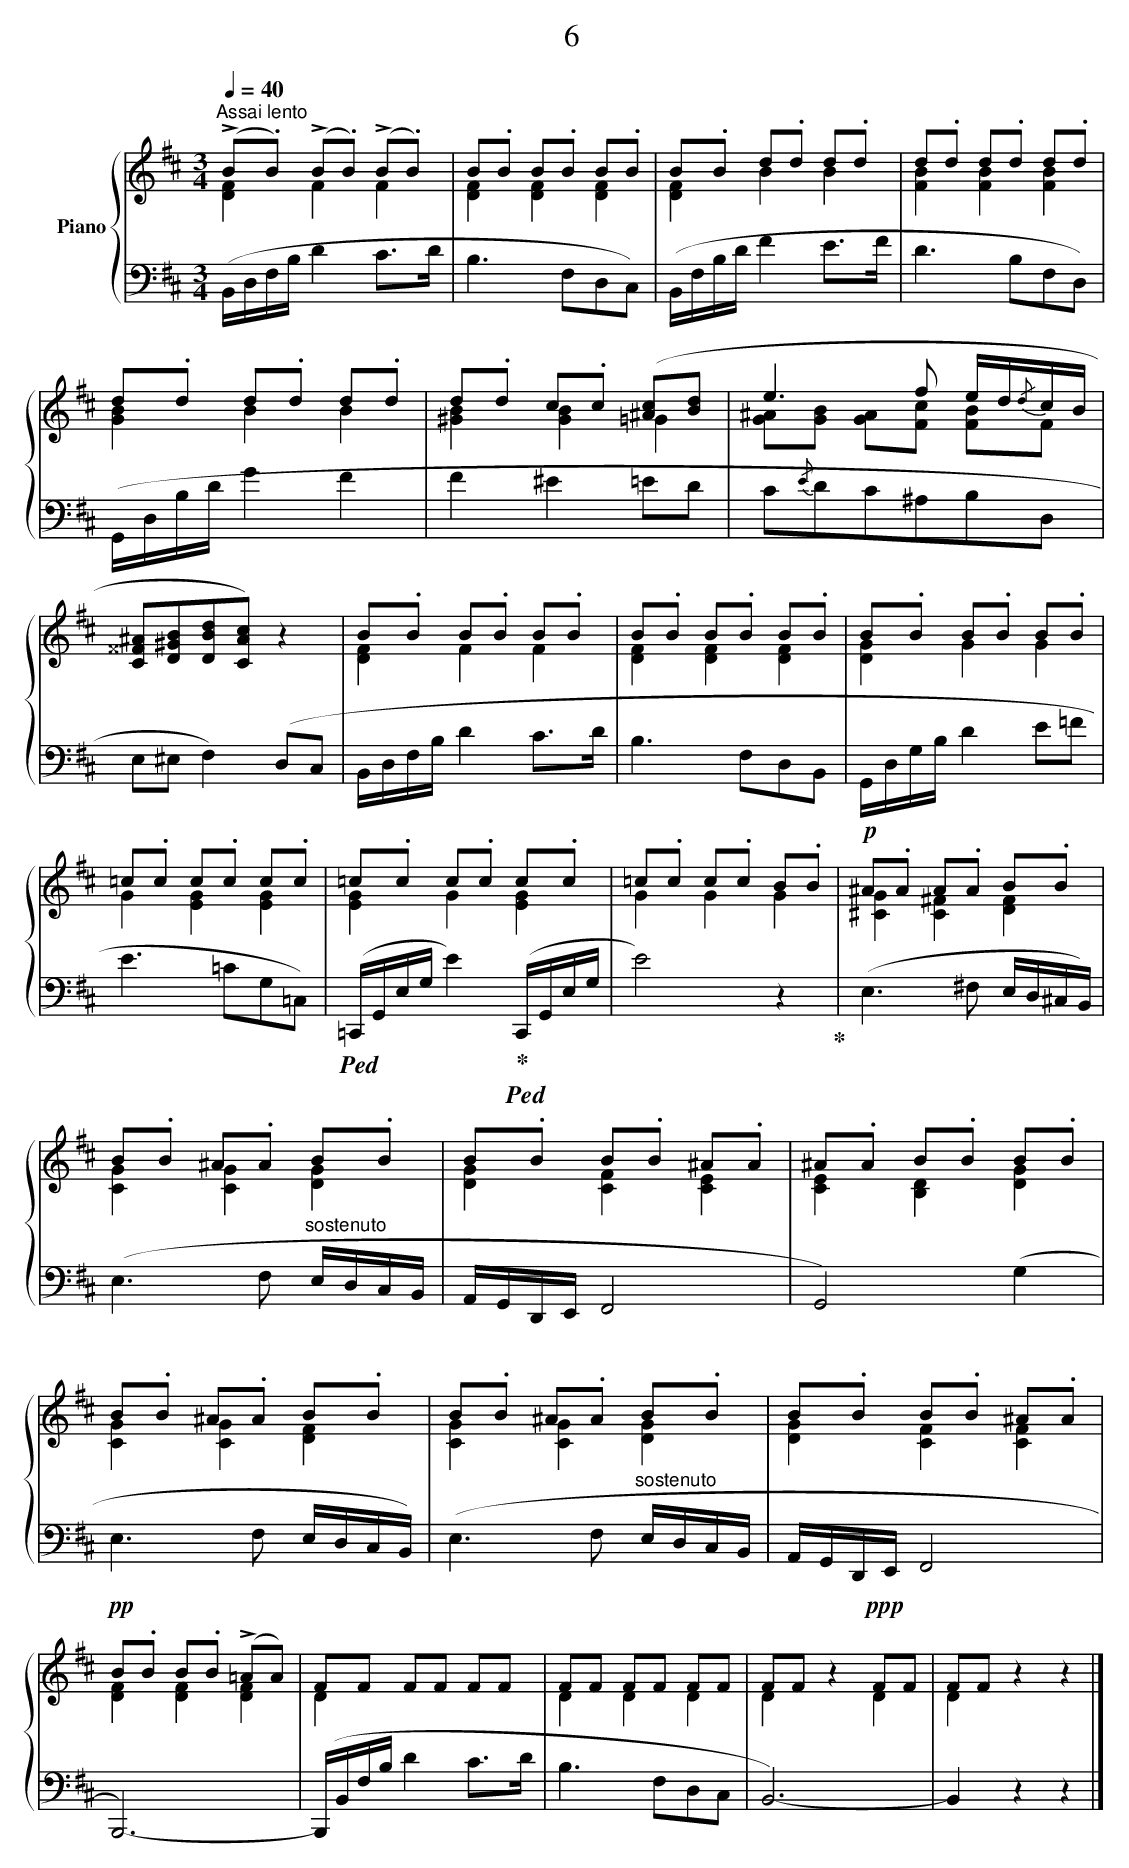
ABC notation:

X:1
T:6
%%score { ( 1 2 ) | 3 }
L:1/8
Q:1/4=40
M:3/4
K:D
V:1 treble nm="Piano"
V:2 treble
L:1/4
V:3 bass
L:1/16
V:1
"^Assai lento" (!>!B.B) (!>!B.B) (!>!B.B) | B.B B.B B.B | B.B d.d d.d | d.d d.d d.d | d.d d.d d.d | %5
 d.d c.c ([^Ac][Bd] | e3 f e/d/{/d}c/B/ | [C^^F^A][D^GB][DBd][CAc]) z2 | B.B B.B B.B | %9
 B.B B.B B.B | B.B B.B B.B | =c.c c.c c.c | =c.c c.c c.c | =c.c c.c B.B |!p! ^A.A A.A B.B | %15
 B.B ^A.A B.B | B.B B.B ^A.A | ^A.A B.B B.B | B.B ^A.A B.B | B.B ^A.A B.B | B.B B.B ^A.A | %21
!pp! B.B B.B (!>!=AA) | FF FF FF | FF FF FF | FF z2!ppp! FF | FF z2 z2 |] %26
V:2
 [DF] F F | [DF] [DF] [DF] | [DF] B B | [FB] [FB] [FB] | [GB] B B | [^GB] [GB] =G | %6
 [G^A]/[GB]/ [GA]/[Fc]/ [FB]/F/ | x3 | [DF] F F | [DF] [DF] [DF] | [DG] G G | G [EG] [EG] | %12
 [EG] G [EG] | G G G | [^CG] [C^F] [DF] | [CG] [CG] [DG] | [DG] [CF] [CE] | [CE] [B,D] [DG] | %18
 [CG] [CG] [DF] | [CG] [CG] [DG] | [DG] [CF] [CF] | [DF] [DF] [DF] | D x2 | D D D | D x D | D x2 |] %26
V:3
 (B,,D,F,B, D4 C2>D2 | B,6 F,2D,2C,2) | (B,,F,B,D F4 E2>F2 | D6 B,2F,2D,2) | (G,,D,B,D G4 F4 | %5
 F4 ^E4 =E2D2 | C2{/E}D2C2^A,2B,2D,2 | E,2^E,2 F,4) (D,2C,2 | B,,D,F,B, D4 C2>D2 | B,6 F,2D,2B,,2 | %10
 G,,D,G,B, D4 E2=F2 | E6 =C2G,2=C,2) |!ped! (=C,,G,,E,G, E4)!ped-up!!ped! (C,,G,,E,G, | %13
 E8) z4!ped-up! | (E,6 ^F,2 E,D,^C,B,,) | (E,6 F,2"^sostenuto" E,D,C,B,, | A,,G,,D,,E,, F,,8 | %17
 G,,8) (G,4 | E,6 F,2 E,D,C,B,,) | (E,6 F,2"^sostenuto" E,D,C,B,, | A,,G,,D,,E,, F,,8 | B,,,12-) | %22
 (B,,,B,,F,B, D4 C2>D2 | B,6 F,2D,2C,2 | B,,12-) | B,,4 z4 z4 |] %26
